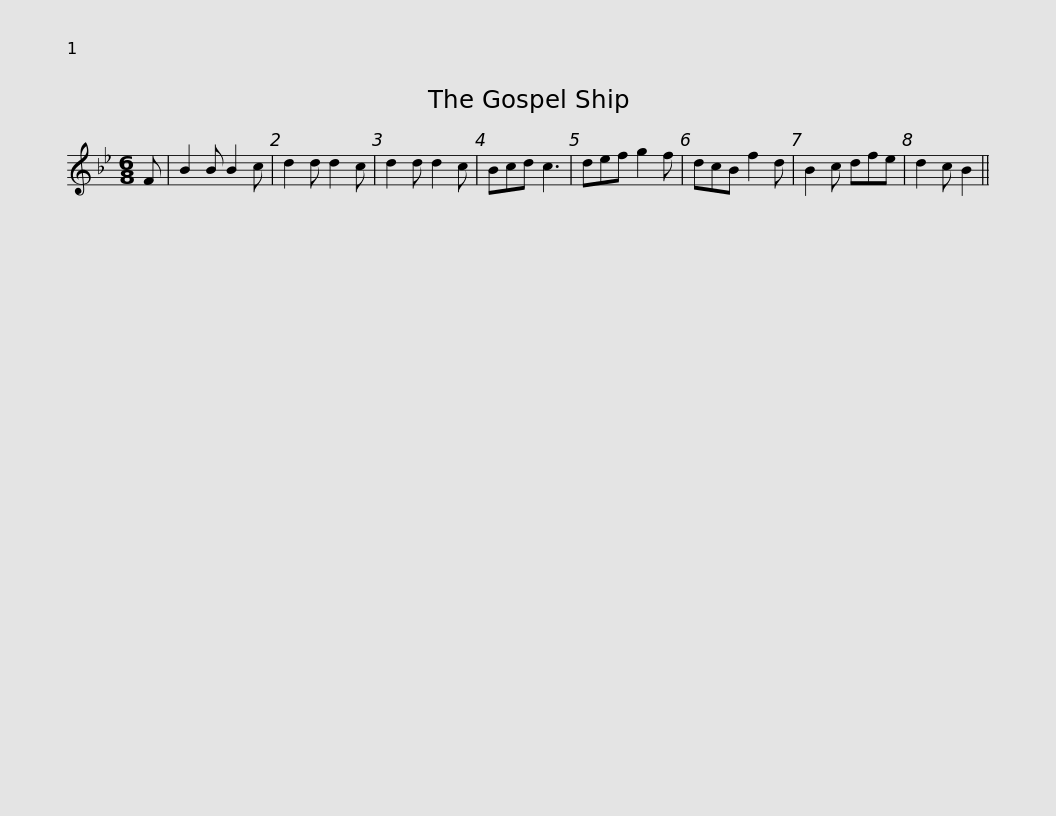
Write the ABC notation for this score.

X:1
L:1/8
M:6/8
I:linebreak $
K:Bb
V:1 treble
V:1
 F | B2 B B2 c | d2 d d2 c | d2 d d2 c | Bcd c3 | %5
 def g2 f | dcB f2 d | B2 c dfe | d2 c B2 || %9
